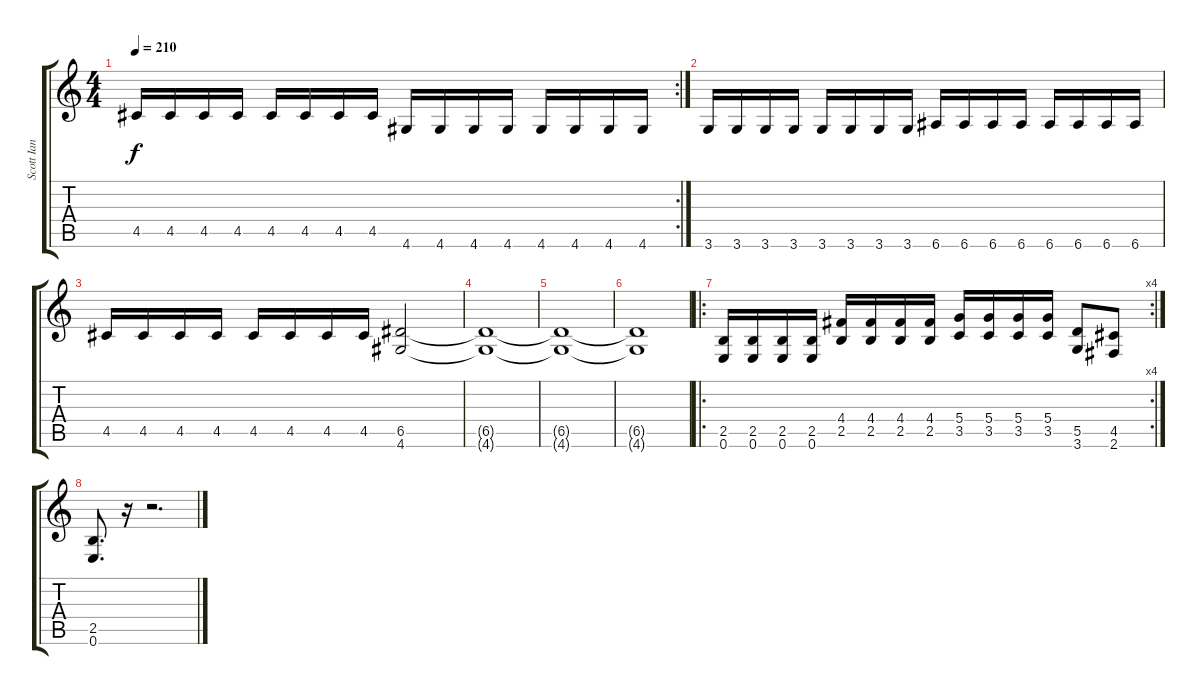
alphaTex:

\track ("Scott Ian (2)" "Scott Ian ") {instrument overdrivenguitar}
\staff {score tabs}
\tuning (E4 B3 G3 D3 A2 E2) {hide}
\rc 2
\ts (4 4)
\tempo 210
\clef g2
\ks c
4.5.16{dy f} 4.5.16 4.5.16 4.5.16 4.5.16 4.5.16 4.5.16 4.5.16 4.6.16 4.6.16 4.6.16 4.6.16 4.6.16 4.6.16 4.6.16 4.6.16 |
3.6.16 3.6.16 3.6.16 3.6.16 3.6.16 3.6.16 3.6.16 3.6.16 6.6.16 6.6.16 6.6.16 6.6.16 6.6.16 6.6.16 6.6.16 6.6.16 |
4.5.16 4.5.16 4.5.16 4.5.16 4.5.16 4.5.16 4.5.16 4.5.16 (6.5 4.6).2 |
(6.5{t} 4.6{t}).1 |
(6.5{t} 4.6{t}).1 |
(6.5{t} 4.6{t}).1 |
\ro
\rc 4
(2.5 0.6).16 (2.5 0.6).16 (2.5 0.6).16 (2.5 0.6).16 (4.4 2.5).16 (4.4 2.5).16 (4.4 2.5).16 (4.4 2.5).16 (5.4 3.5).16 (5.4 3.5).16 (5.4 3.5).16 (5.4 3.5).16 (5.5 3.6).8 (4.5 2.6).8 |
(2.5 0.6).8{d} r.16 r.2{d}
